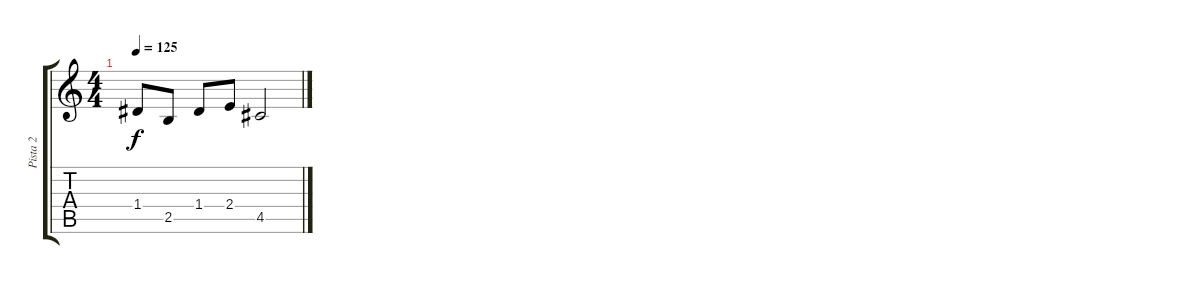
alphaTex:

\track ("Pista 2" "Pista 2") {instrument distortionguitar}
\staff {score tabs}
\tuning (E4 B3 G3 D3 A2 E2) {hide}
\ts (4 4)
\tempo 125
\clef g2
\ks c
1.4.8{dy f} 2.5.8 1.4.8 2.4.8 4.5.2
